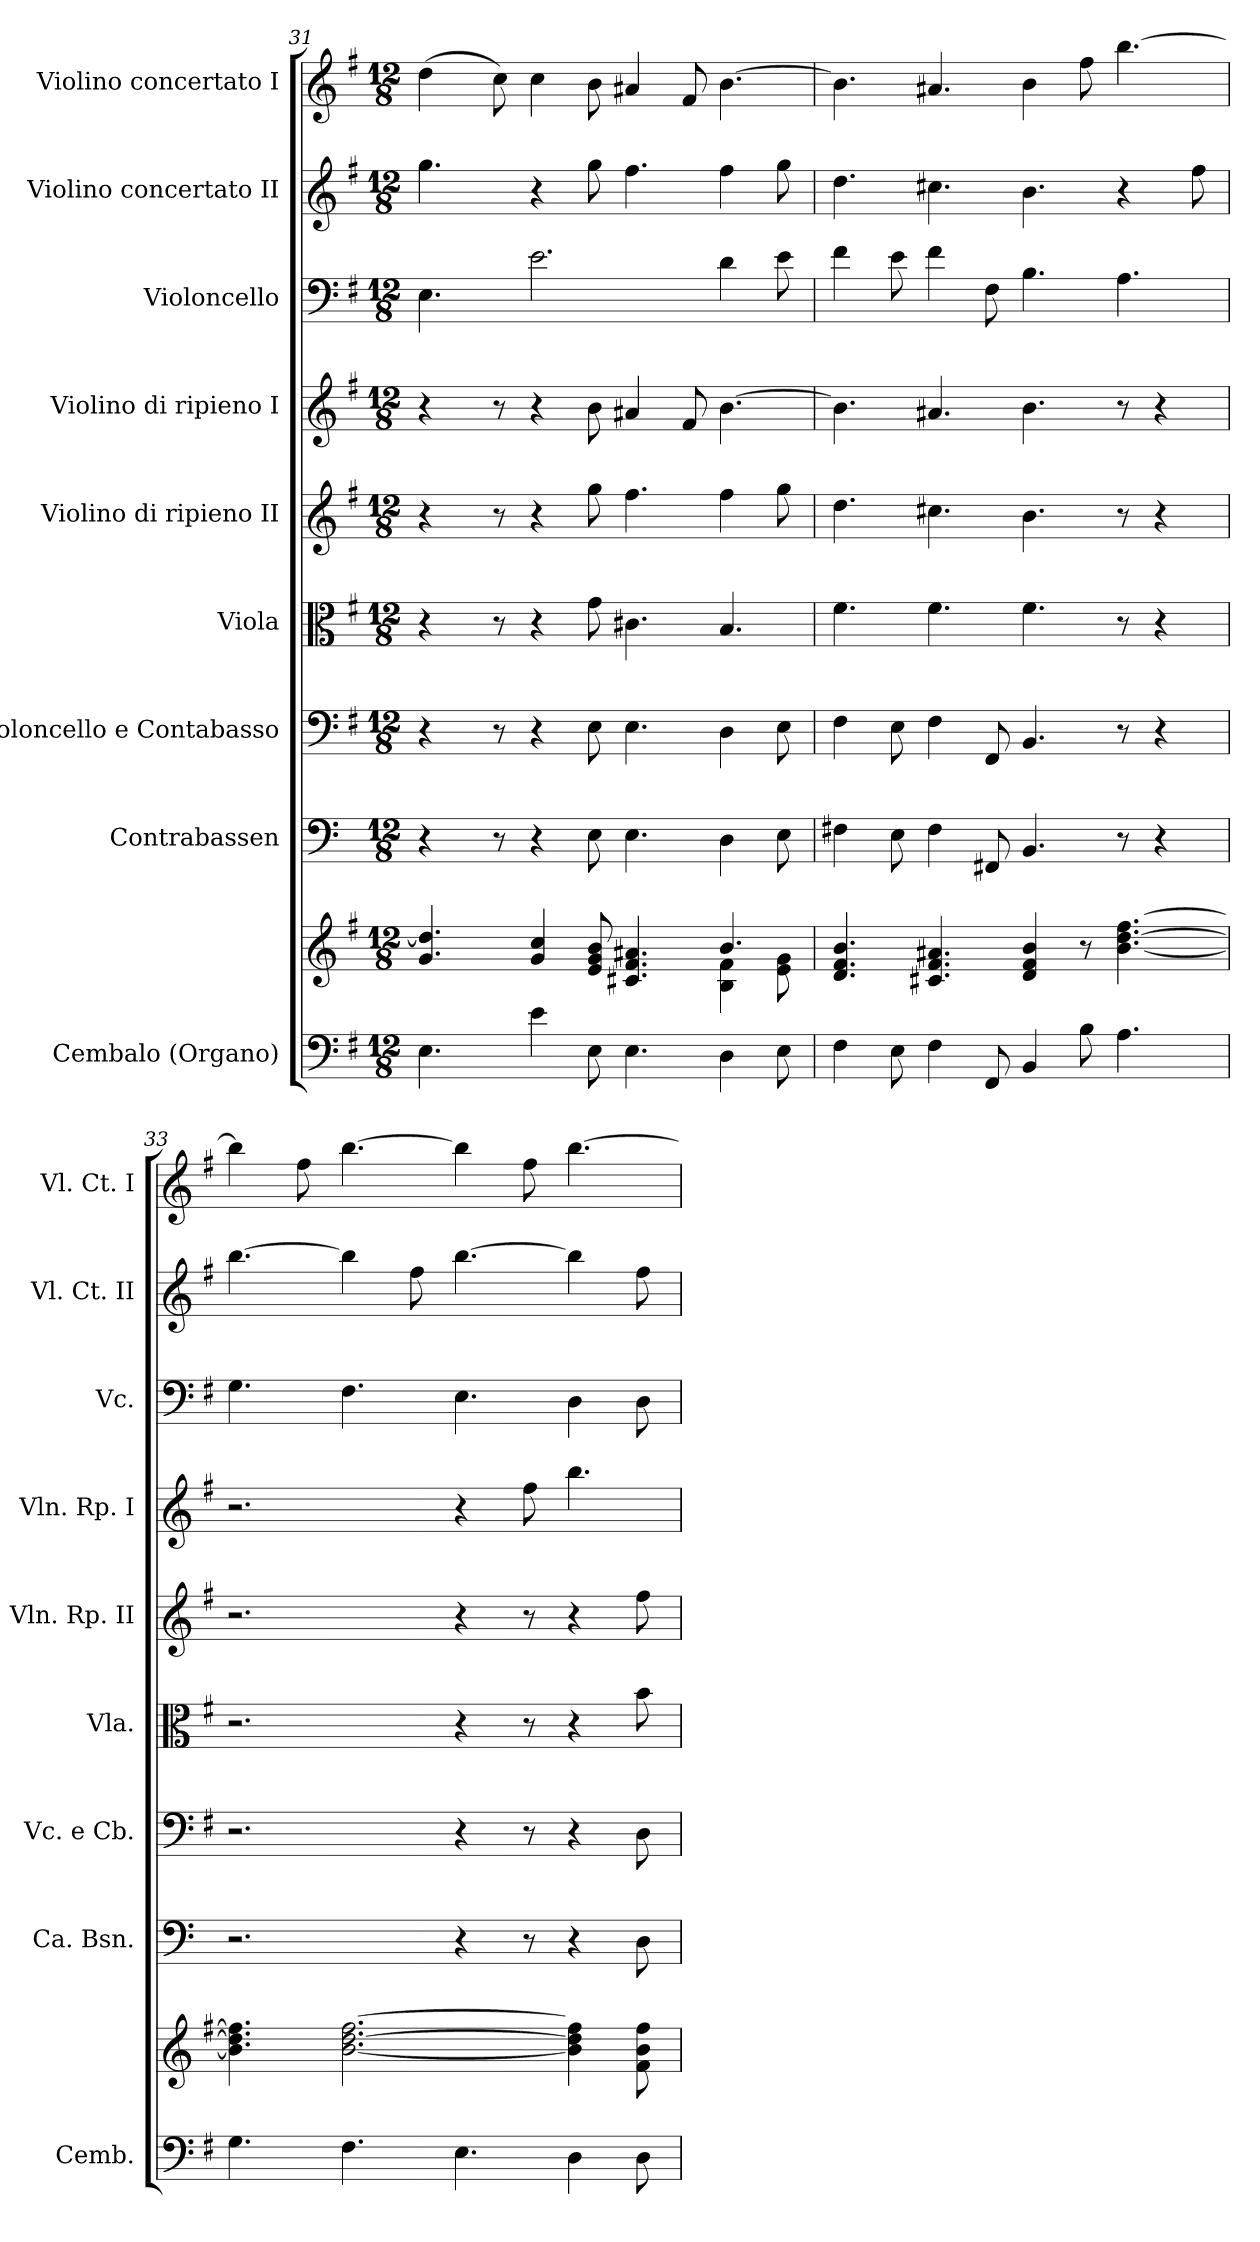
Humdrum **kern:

**kern	**kern	**kern	**kern	**kern	**kern	**kern	**kern	**kern	**kern
*part9	*part9	*part8	*part7	*part6	*part5	*part4	*part3	*part2	*part1
*staff10	*staff9	*staff8	*staff7	*staff6	*staff5	*staff4	*staff3	*staff2	*staff1
*I"Cembalo (Organo)	*	*I"Contrabassen	*I"Violoncello e Contabasso	*I"Viola	*I"Violino di ripieno II	*I"Violino di ripieno I	*I"Violoncello	*I"Violino concertato II	*I"Violino concertato I
*I'Cemb.	*	*I'Ca. Bsn.	*I'Vc. e Cb.	*I'Vla.	*I'Vln. Rp. II	*I'Vln. Rp. I	*I'Vc.	*I'Vl. Ct. II	*I'Vl. Ct. I
*clefF4	*clefG2	*clefF4	*clefF4	*clefC3	*clefG2	*clefG2	*clefF4	*clefG2	*clefG2
*	*	*ITrd7c12	*	*	*	*	*	*	*
*k[f#]	*k[f#]	*k[]	*k[f#]	*k[f#]	*k[f#]	*k[f#]	*k[f#]	*k[f#]	*k[f#]
*M12/8	*M12/8	*M12/8	*M12/8	*M12/8	*M12/8	*M12/8	*M12/8	*M12/8	*M12/8
=31	=31	=31	=31	=31	=31	=31	=31	=31	=31
*	*^	*	*	*	*	*	*	*	*
4.E\	4.g/ 4.dd/]	8ryy	4r	4r	4r	4r	4r	4.E\	4.gg\	(>4dd\
*	*v	*v	*	*	*	*	*	*	*	*
.	.	8r	8r	8r	8r	8r	.	.	8cc\)
4e\	4g/ 4cc/	4r	4r	4r	4r	4r	2.e\	4r	4cc\
8E\	8e/ 8g/ 8b/	8EE\	8E\	8g\	8gg\	8b\	.	8gg\	8b\
4.E\	4.c#X/ 4.f#/ 4.a#X/	4.EE\	4.E\	4.c#X\	4.ff#\	4a#X/	.	4.ff#\	4a#X/
.	.	.	.	.	.	8f#/	.	.	8f#/
*	*^	*	*	*	*	*	*	*	*
4D\	4.b/	4B\ 4f#\	4DD\	4D\	4.B/	4ff#\	[4.b\	4d\	4ff#\	[4.b\
8E\	.	8e\ 8g\	8EE\	8E\	.	8gg\	.	8e\	8gg\	.
*	*v	*v	*	*	*	*	*	*	*	*
=32	=32	=32	=32	=32	=32	=32	=32	=32	=32
4F#\	4.d/ 4.f#/ 4.b/	4FF#X\	4F#\	4.f#\	4.dd\	4.b\]	4f#\	4.dd\	4.b\]
8E\	.	8EE\	8E\	.	.	.	8e\	.	.
4F#\	4.c#X/ 4.f#/ 4.a#X/	4FF#\	4F#\	4.f#\	4.cc#X\	4.a#X/	4f#\	4.cc#X\	4.a#X/
8FF#/	.	8FFF#X/	8FF#/	.	.	.	8F#\	.	.
4BB/	4d/ 4f#/ 4b/	4.BBB/	4.BB/	4.f#\	4.b\	4.b\	4.B\	4.b\	4b\
8B\	8r	.	.	.	.	.	.	.	8ff#\
4.A\	[4.b\ [4.dd\ [4.ff#\	8r	8r	8r	8r	8r	4.A\	4r	[4.bb\
.	.	4r	4r	4r	4r	4r	.	.	.
.	.	.	.	.	.	.	.	8ff#\	.
!!LO:LB:g=z
=33	=33	=33	=33	=33	=33	=33	=33	=33	=33
4.G\	4.b\] 4.dd\] 4.ff#\]	2.r	2.r	2.r	2.r	2.r	4.G\	[4.bb\	4bb\]
.	.	.	.	.	.	.	.	.	8ff#\
4.F#\	[2.b\ [2.dd\ [2.ff#\	.	.	.	.	.	4.F#\	4bb\]	[4.bb\
.	.	.	.	.	.	.	.	8ff#\	.
4.E\	.	4r	4r	4r	4r	4r	4.E\	[4.bb\	4bb\]
.	.	8r	8r	8r	8r	8ff#\	.	.	8ff#\
4D\	4b\] 4dd\] 4ff#\]	4r	4r	4r	4r	4.bb\	4D\	4bb\]	[4.bb\
8D\	8f#\ 8b\ 8ff#\	8DD\	8D\	8b\	8ff#\	.	8D\	8ff#\	.
=	=	=	=	=	=	=	=	=	=
*-	*-	*-	*-	*-	*-	*-	*-	*-	*-
